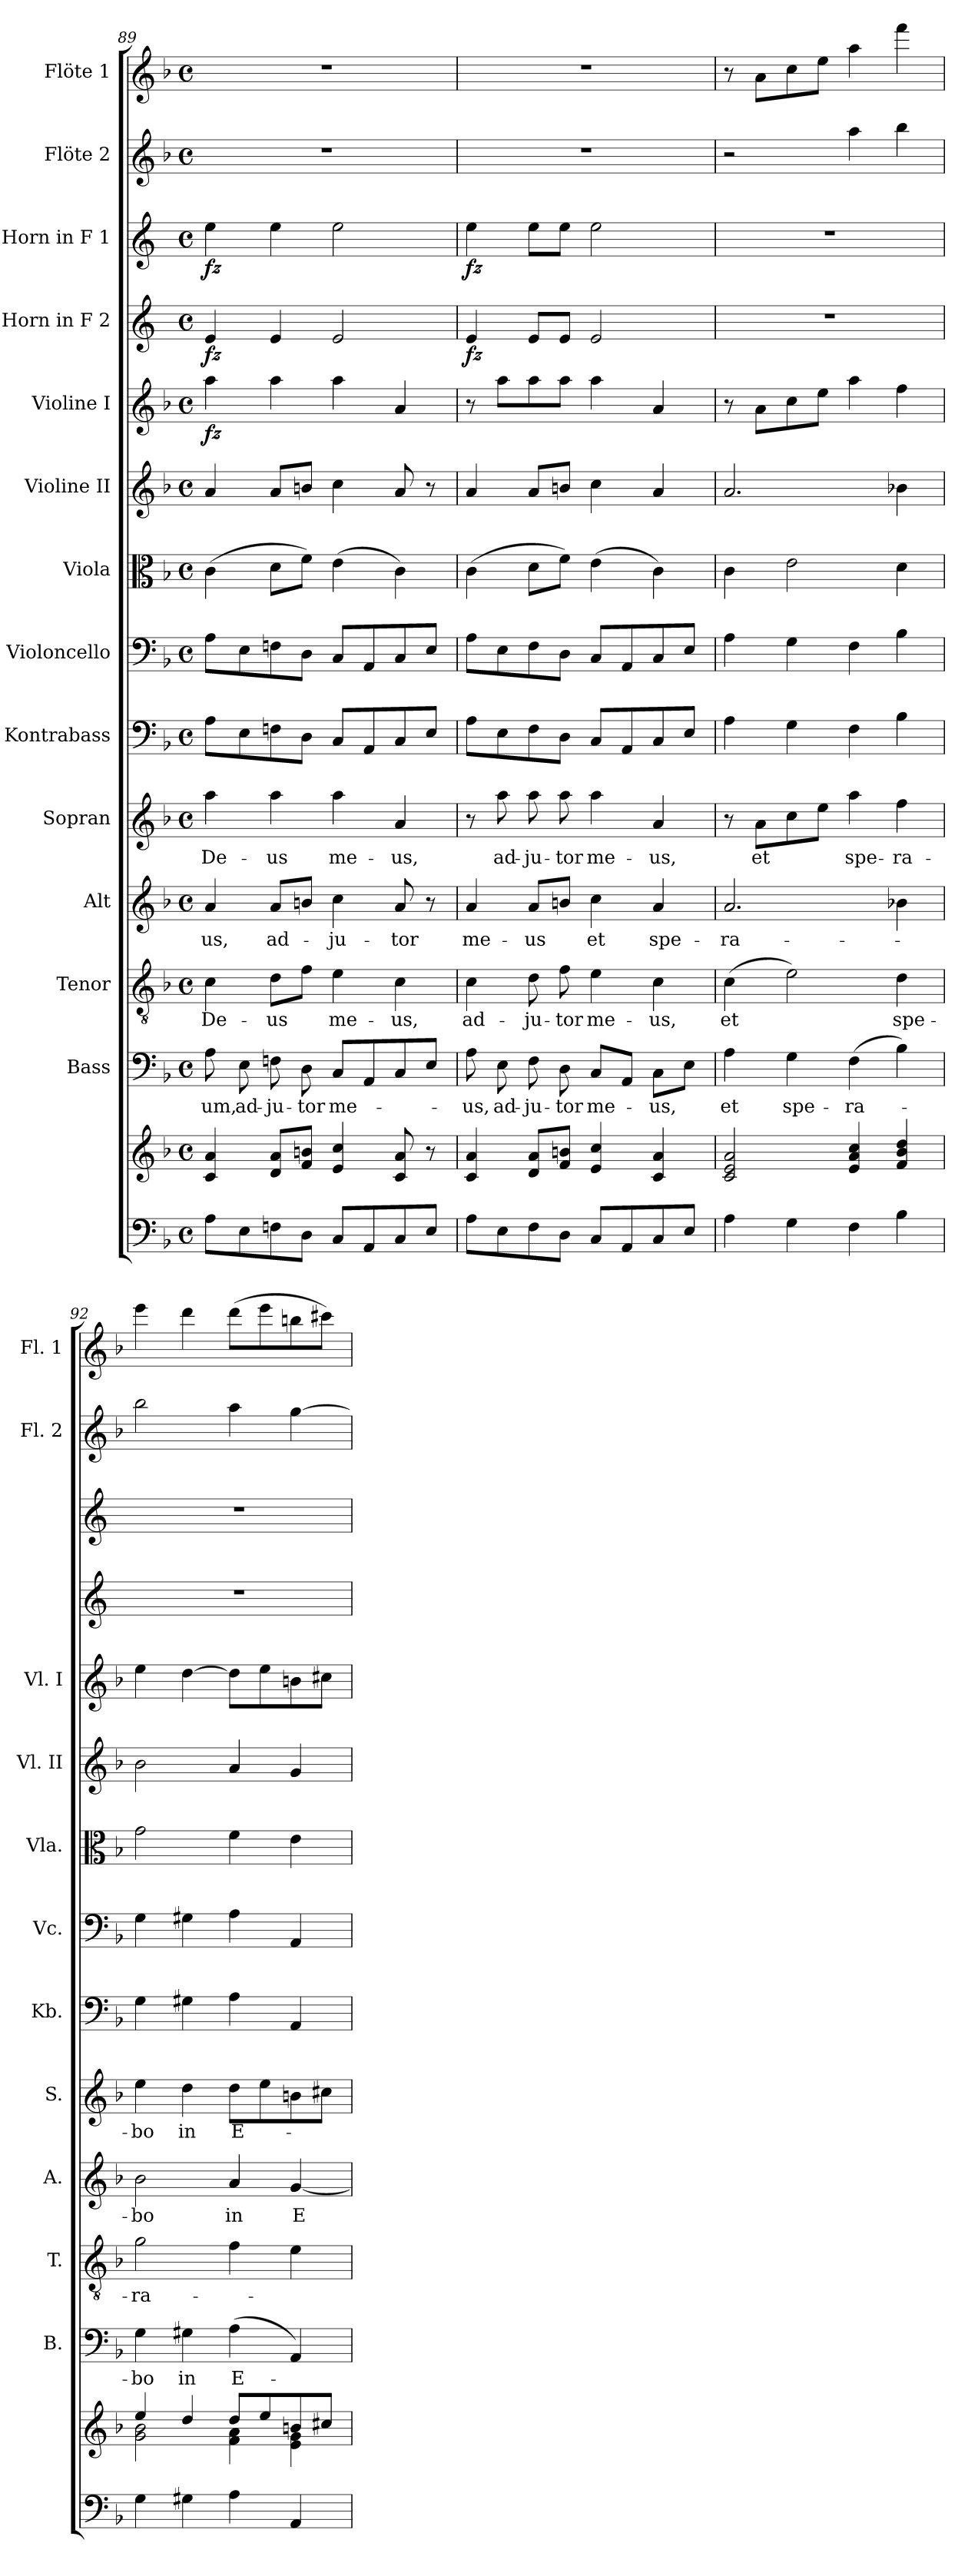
**kern	**kern	**kern	**text	**kern	**text	**kern	**text	**kern	**text	**kern	**kern	**kern	**kern	**kern	**dynam	**kern	**dynam	**kern	**dynam	**kern	**kern
*part14	*part14	*part13	*part13	*part12	*part12	*part11	*part11	*part10	*part10	*part9	*part8	*part7	*part6	*part5	*part5	*part4	*part4	*part3	*part3	*part2	*part1
*staff15	*staff14	*staff13	*staff13	*staff12	*staff12	*staff11	*staff11	*staff10	*staff10	*staff9	*staff8	*staff7	*staff6	*staff5	*staff5	*staff4	*staff4	*staff3	*staff3	*staff2	*staff1
*	*	*I"Bass	*	*I"Tenor	*	*I"Alt	*	*I"Sopran	*	*I"Kontrabass	*I"Violoncello	*I"Viola	*I"Violine II	*I"Violine I	*	*I"Horn in F 2	*	*I"Horn in F 1	*	*I"Flöte 2	*I"Flöte 1
*	*	*I'B.	*	*I'T.	*	*I'A.	*	*I'S.	*	*I'Kb.	*I'Vc.	*I'Vla.	*I'Vl. II	*I'Vl. I	*	*	*	*	*	*I'Fl. 2	*I'Fl. 1
*clefF4	*clefG2	*clefF4	*	*clefGv2	*	*clefG2	*	*clefG2	*	*clefF4	*clefF4	*clefC3	*clefG2	*clefG2	*	*clefG2	*	*clefG2	*	*clefG2	*clefG2
*	*	*	*	*	*	*	*	*	*	*ITrd7c12	*	*	*	*	*	*ITrd4c7	*	*ITrd4c7	*	*	*
*k[b-]	*k[b-]	*k[b-]	*	*k[b-]	*	*k[b-]	*	*k[b-]	*	*k[b-]	*k[b-]	*k[b-]	*k[b-]	*k[b-]	*	*k[b-]	*	*k[b-]	*	*k[b-]	*k[b-]
*F:	*F:	*F:	*	*F:	*	*F:	*	*F:	*	*F:	*F:	*F:	*F:	*F:	*	*F:	*	*F:	*	*F:	*F:
*M4/4	*M4/4	*M4/4	*	*M4/4	*	*M4/4	*	*M4/4	*	*M4/4	*M4/4	*M4/4	*M4/4	*M4/4	*	*M4/4	*	*M4/4	*	*M4/4	*M4/4
*met(c)	*met(c)	*met(c)	*	*met(c)	*	*met(c)	*	*met(c)	*	*met(c)	*met(c)	*met(c)	*met(c)	*met(c)	*	*met(c)	*	*met(c)	*	*met(c)	*met(c)
=89	=89	=89	=89	=89	=89	=89	=89	=89	=89	=89	=89	=89	=89	=89	=89	=89	=89	=89	=89	=89	=89
!	!	!	!LO:LY:b	!	!LO:LY:b	!	!LO:LY:b	!	!LO:LY:b	!	!	!	!	!	!LO:DY:b	!	!LO:DY:b	!	!LO:DY:b	!	!
8A\L	4c/ 4a/	8A\	-um,	4c\	De-	4a/	-us,	4aa\	De-	8AA\L	8A\L	(>4c\	4a/	4aa\	fz	4A/	fz	4a\	fz	1r	1r
!	!	!	!LO:LY:b	!	!	!	!	!	!	!	!	!	!	!	!	!	!	!	!	!	!
8E\	.	8E\	ad-	.	.	.	.	.	.	8EE\	8E\	.	.	.	.	.	.	.	.	.	.
!	!	!	!LO:LY:b	!	!LO:LY:b	!	!LO:LY:b	!	!LO:LY:b	!	!	!	!	!	!	!	!	!	!	!	!
8Fn\	8d/ 8a/L	8Fn\	-ju-	8d\L	-us	8a/L	ad-	4aa\	-us	8FFn\	8Fn\	8d\L	8a/L	4aa\	.	4A/	.	4a\	.	.	.
!	!	!	!LO:LY:b	!	!	!	!	!	!	!	!	!	!	!	!	!	!	!	!	!	!
8D\J	8f/ 8bn/J	8D\	-tor	8f\J	.	8bn/J	.	.	.	8DD\J	8D\J	8f\J)	8bn/J	.	.	.	.	.	.	.	.
!	!	!	!LO:LY:b	!	!LO:LY:b	!	!LO:LY:b	!	!LO:LY:b	!	!	!	!	!	!	!	!	!	!	!	!
8C/L	4e/ 4cc/	8C/L	me-	4e\	me-	4cc\	-ju-	4aa\	me-	8CC/L	8C/L	(>4e\	4cc\	4aa\	.	2A/	.	2a\	.	.	.
8AA/	.	8AA/	.	.	.	.	.	.	.	8AAA/	8AA/	.	.	.	.	.	.	.	.	.	.
!	!	!	!	!	!LO:LY:b	!	!LO:LY:b	!	!LO:LY:b	!	!	!	!	!	!	!	!	!	!	!	!
8C/	8c/ 8a/	8C/	.	4c\	-us,	8a/	-tor	4a/	-us,	8CC/	8C/	4c\)	8a/	4a/	.	.	.	.	.	.	.
8E/J	8r	8E/J	.	.	.	8r	.	.	.	8EE/J	8E/J	.	8r	.	.	.	.	.	.	.	.
=90	=90	=90	=90	=90	=90	=90	=90	=90	=90	=90	=90	=90	=90	=90	=90	=90	=90	=90	=90	=90	=90
!	!	!	!LO:LY:b	!	!LO:LY:b	!	!LO:LY:b	!	!	!	!	!	!	!	!	!	!LO:DY:b	!	!LO:DY:b	!	!
8A\L	4c/ 4a/	8A\	-us,	4c\	ad-	4a/	me-	8r	.	8AA\L	8A\L	(>4c\	4a/	8r	.	4A/	fz	4a\	fz	1r	1r
!	!	!	!LO:LY:b	!	!	!	!	!	!LO:LY:b	!	!	!	!	!	!	!	!	!	!	!	!
8E\	.	8E\	ad-	.	.	.	.	8aa\	ad-	8EE\	8E\	.	.	8aa\L	.	.	.	.	.	.	.
!	!	!	!LO:LY:b	!	!LO:LY:b	!	!LO:LY:b	!	!LO:LY:b	!	!	!	!	!	!	!	!	!	!	!	!
8F\	8d/ 8a/L	8F\	-ju-	8d\	-ju-	8a/L	-us	8aa\	-ju-	8FF\	8F\	8d\L	8a/L	8aa\	.	8A/L	.	8a\L	.	.	.
!	!	!	!LO:LY:b	!	!LO:LY:b	!	!	!	!LO:LY:b	!	!	!	!	!	!	!	!	!	!	!	!
8D\J	8f/ 8bn/J	8D\	-tor	8f\	-tor	8bn/J	.	8aa\	-tor	8DD\J	8D\J	8f\J)	8bn/J	8aa\J	.	8A/J	.	8a\J	.	.	.
!	!	!	!LO:LY:b	!	!LO:LY:b	!	!LO:LY:b	!	!LO:LY:b	!	!	!	!	!	!	!	!	!	!	!	!
8C/L	4e/ 4cc/	8C/L	me-	4e\	me-	4cc\	et	4aa\	me-	8CC/L	8C/L	(>4e\	4cc\	4aa\	.	2A/	.	2a\	.	.	.
8AA/	.	8AA/J	.	.	.	.	.	.	.	8AAA/	8AA/	.	.	.	.	.	.	.	.	.	.
!	!	!	!LO:LY:b	!	!LO:LY:b	!	!LO:LY:b	!	!LO:LY:b	!	!	!	!	!	!	!	!	!	!	!	!
8C/	4c/ 4a/	8C\L	-us,	4c\	-us,	4a/	spe-	4a/	-us,	8CC/	8C/	4c\)	4a/	4a/	.	.	.	.	.	.	.
8E/J	.	8E\J	.	.	.	.	.	.	.	8EE/J	8E/J	.	.	.	.	.	.	.	.	.	.
=91	=91	=91	=91	=91	=91	=91	=91	=91	=91	=91	=91	=91	=91	=91	=91	=91	=91	=91	=91	=91	=91
!	!	!	!LO:LY:b	!	!LO:LY:b	!	!LO:LY:b	!	!	!	!	!	!	!	!	!	!	!	!	!	!
4A\	2c/ 2e/ 2a/	4A\	et	(>4c\	et	2.a/	-ra-	8r	.	4AA\	4A\	4c\	2.a/	8r	.	1r	.	1r	.	2r	8r
!	!	!	!	!	!	!	!	!	!LO:LY:b	!	!	!	!	!	!	!	!	!	!	!	!
.	.	.	.	.	.	.	.	8a\L	et	.	.	.	.	8a\L	.	.	.	.	.	.	8a\L
!	!	!	!LO:LY:b	!	!	!	!	!	!	!	!	!	!	!	!	!	!	!	!	!	!
4G\	.	4G\	spe-	2e\)	.	.	.	8cc\	.	4GG\	4G\	2e\	.	8cc\	.	.	.	.	.	.	8cc\
.	.	.	.	.	.	.	.	8ee\J	.	.	.	.	.	8ee\J	.	.	.	.	.	.	8ee\J
!	!	!	!LO:LY:b	!	!	!	!	!	!LO:LY:b	!	!	!	!	!	!	!	!	!	!	!	!
4F\	4e/ 4a/ 4cc/	(>4F\	-ra-	.	.	.	.	4aa\	spe-	4FF\	4F\	.	.	4aa\	.	.	.	.	.	4aa\	4aa\
!	!	!	!	!	!LO:LY:b	!	!	!	!LO:LY:b	!	!	!	!	!	!	!	!	!	!	!	!
4B-\	4f/ 4b-/ 4dd/	4B-\)	.	4d\	spe-	4b-X\	.	4ff\	-ra-	4BB-\	4B-\	4d\	4b-X\	4ff\	.	.	.	.	.	4bb-\	4fff\
=92	=92	=92	=92	=92	=92	=92	=92	=92	=92	=92	=92	=92	=92	=92	=92	=92	=92	=92	=92	=92	=92
*	*^	*	*	*	*	*	*	*	*	*	*	*	*	*	*	*	*	*	*	*	*
!	!	!	!	!LO:LY:b	!	!LO:LY:b	!	!LO:LY:b	!	!LO:LY:b	!	!	!	!	!	!	!	!	!	!	!	!
4G\	4ee/	2g\ 2b-\	4G\	-bo	2g\	-ra-	2b-\	-bo	4ee\	-bo	4GG\	4G\	2g\	2b-\	4ee\	.	1r	.	1r	.	2bb-\	4eee\
!	!	!	!	!LO:LY:b	!	!	!	!	!	!LO:LY:b	!	!	!	!	!	!	!	!	!	!	!	!
4G#X\	4dd/	.	4G#X\	in	.	.	.	.	4dd\	in	4GG#X\	4G#X\	.	.	[4dd\	.	.	.	.	.	.	4ddd\
!	!	!	!	!LO:LY:b	!	!	!	!LO:LY:b	!	!LO:LY:b	!	!	!	!	!	!	!	!	!	!	!	!
4A\	8dd/L	4f\ 4a\	(>4A\	E-	4f\	.	4a/	in	8dd\L	E-	4AA\	4A\	4f\	4a/	8dd\L]	.	.	.	.	.	4aa\	(>8ddd\L
.	8ee/	.	.	.	.	.	.	.	8ee\	.	.	.	.	.	8ee\	.	.	.	.	.	.	8eee\
!	!	!	!	!	!	!	!	!LO:LY:b	!	!	!	!	!	!	!	!	!	!	!	!	!	!
4AA/	8bn/	4e\ 4g\	4AA/)	.	4e\	.	[4g/	E-	8bn\	.	4AAA/	4AA/	4e\	4g/	8bn\	.	.	.	.	.	[4gg\	8bbn\
.	8cc#X/J	.	.	.	.	.	.	.	8cc#X\J	.	.	.	.	.	8cc#X\J	.	.	.	.	.	.	8ccc#X\J)
*	*v	*v	*	*	*	*	*	*	*	*	*	*	*	*	*	*	*	*	*	*	*	*
=	=	=	=	=	=	=	=	=	=	=	=	=	=	=	=	=	=	=	=	=	=
*-	*-	*-	*-	*-	*-	*-	*-	*-	*-	*-	*-	*-	*-	*-	*-	*-	*-	*-	*-	*-	*-
